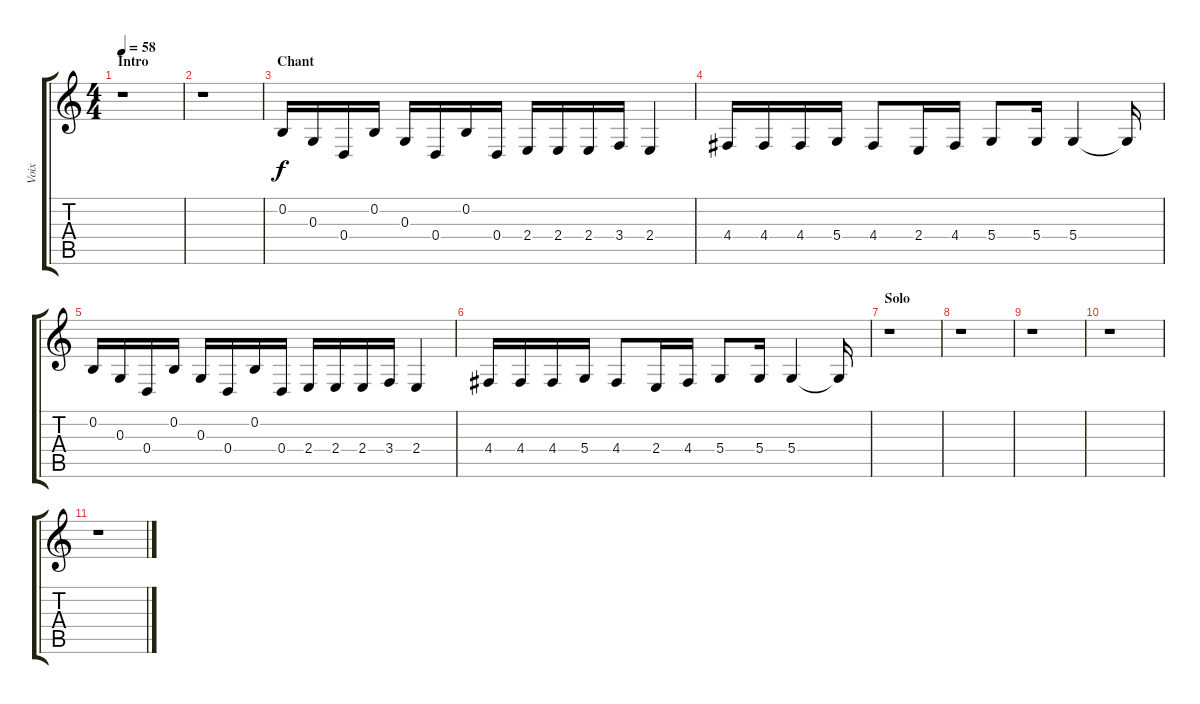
\track ("Voix" "Voix") {instrument violin}
\staff {score tabs}
\tuning (E4 B3 G3 D3 A2 E2) {hide}
\ts (4 4)
\section ("" "Intro")
\tempo 58
\clef g2
\ks c
r.1{dy f instrument violin} |
r.1 |
\section ("" "Chant")
0.2.16 0.3.16 0.4.16 0.2.16 0.3.16 0.4.16 0.2.16 0.4.16 2.4.16 2.4.16 2.4.16 3.4.16 2.4.4 |
4.4.16 4.4.16 4.4.16 5.4.16 4.4.8 2.4.16 4.4.16 5.4.8 5.4.16 5.4.4 5.4{t}.16 |
0.2.16 0.3.16 0.4.16 0.2.16 0.3.16 0.4.16 0.2.16 0.4.16 2.4.16 2.4.16 2.4.16 3.4.16 2.4.4 |
4.4.16 4.4.16 4.4.16 5.4.16 4.4.8 2.4.16 4.4.16 5.4.8 5.4.16 5.4.4 5.4{t}.16 |
\section ("" "Solo")
r.1 |
r.1 |
r.1 |
r.1 |
r.1
